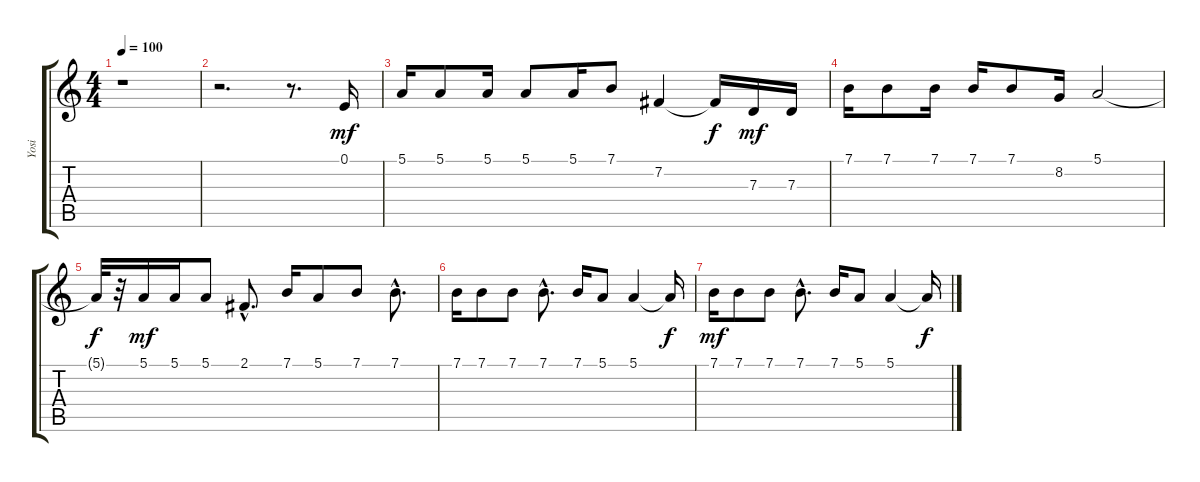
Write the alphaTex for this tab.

\track ("Yosi" "Yosi") {instrument lead6voice}
\staff {score tabs}
\tuning (E4 B3 G3 D3 A2 E2) {hide}
\ts (4 4)
\tempo 100
\clef g2
\ks c
r.1{dy f} |
r.2{d} r.8{d} 0.1.16{dy mf} |
5.1.16 5.1.8 5.1.16 5.1.8 5.1.16 7.1.8 7.2.4 7.2{t}.16{dy f} 7.3.16{dy mf} 7.3.16 |
7.1.16 7.1.8 7.1.16 7.1.16 7.1.8 8.2.16 5.1.2 |
5.1{t}.32{dy f} r.32 5.1.16{dy mf} 5.1.16 5.1.8 2.1{hac}.8{d} 7.1.16 5.1.8 7.1.8 7.1{hac}.8{d} |
7.1.16 7.1.8 7.1.8 7.1{hac}.8{d} 7.1.16 5.1.8 5.1.4 5.1{t}.16{dy f} |
7.1.16{dy mf} 7.1.8 7.1.8 7.1{hac}.8{d} 7.1.16 5.1.8 5.1.4 5.1{t}.16{dy f}
